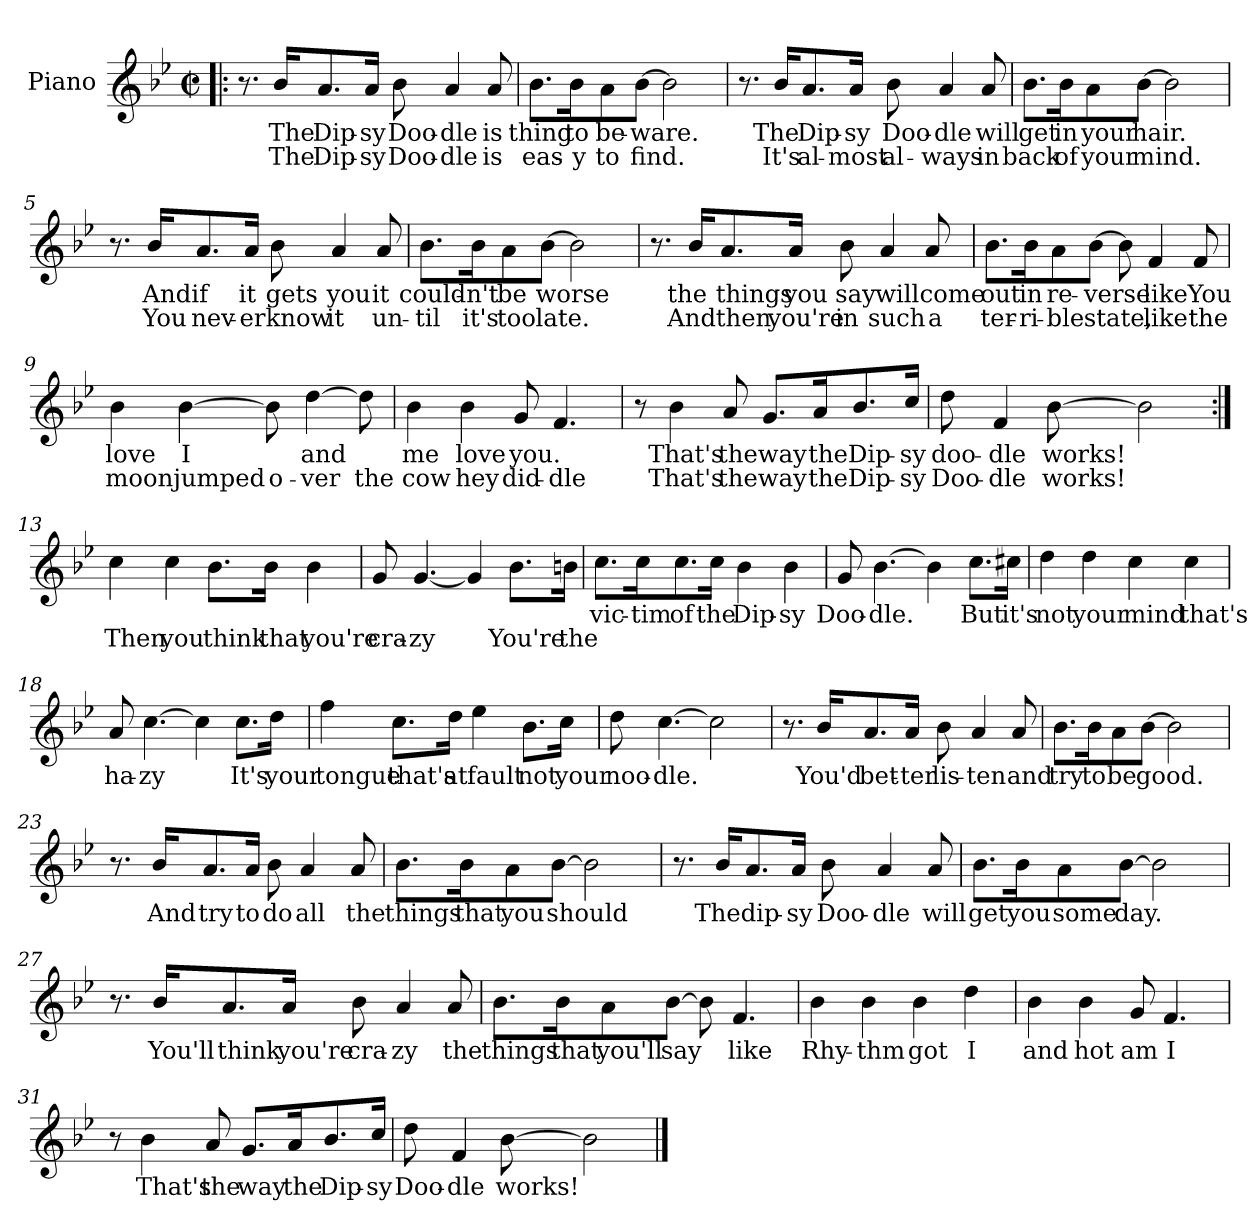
**kern	**text	**text
*part1	*part1	*part1
*staff1	*staff1	*staff1
*I"Piano	*	*
*I'Pno.	*	*
*clefG2	*	*
*k[b-e-]	*	*
*B-:	*	*
*M2/2	*	*
*met(c|)	*	*
=1!|:	=1!|:	=1!|:
8.r	.	.
16b-/KL	The	The
8.a/	Dip-	Dip-
16a/Jk	-sy	-sy
8b-\	Doo-	Doo-
4a/	-dle	-dle
8a/	is	is
=2	=2	=2
8.b-\L	thing	eas-
16b-\K	to	-y
8a\	be-	to
[8b-\J	-ware.	find.
2b-\]	.	.
!!LO:LB:g=z
=3	=3	=3
8.r	.	.
16b-/KL	The	It's
8.a/	Dip-	al-
16a/Jk	-sy	-most
8b-\	Doo-	al-
4a/	-dle	-ways
8a/	will	in
=4	=4	=4
8.b-\L	get	back
16b-\K	in	of
8a\	your	your
[8b-\J	hair.	mind.
2b-\]	.	.
!!LO:LB:g=z
=5	=5	=5
8.r	.	.
16b-/KL	And	You
8.a/	if	nev-
16a/Jk	it	-er
8b-\	gets	know
4a/	you	it
8a/	it	un-
=6	=6	=6
8.b-\L	could-	-til
16b-\K	-n't	it's
8a\	be	too
[8b-\J	worse	late.
2b-\]	.	.
!!LO:LB:g=z
=7	=7	=7
8.r	.	.
16b-/KL	the	And
8.a/	things	then
16a/Jk	you	you're
8b-\	say	in
4a/	will	such
8a/	come	a
=8	=8	=8
8.b-\L	out	ter-
16b-\K	in	-ri-
8a\	re-	-ble
[8b-\J	-verse	state,
8b-\]	.	.
4f/	like	like
8f/	You	the
!!LO:LB:g=z
=9	=9	=9
4b-\	love	moon
[4b-\	I	jumped
8b-\]	.	o-
[4dd\	and	-ver
8dd\]	.	the
=10	=10	=10
4b-\	me	cow
4b-\	love	hey
8g/	you.	did-
4.f/	.	-dle
=11	=11	=11
8r	.	.
4b-\	That's	That's
8a/	the	the
8.g/L	way	way
16a/K	the	the
8.b-/	Dip-	Dip-
16cc/Jk	-sy	-sy
!!LO:LB:g=z
=12	=12	=12
8dd\	doo-	Doo-
4f/	-dle	-dle
[8b-\	works!	works!
2b-\]	.	.
=13:|!	=13:|!	=13:|!
4cc\	.	Then
4cc\	.	you
8.b-\L	.	think
16b-\Jk	.	that
4b-\	.	you're
=14	=14	=14
8g/	.	cra-
[4.g/	.	-zy
4g/]	.	.
8.b-\L	.	You're
16bn\Jk	.	the
!!LO:LB:g=z
=15	=15	=15
8.cc\L	vic-	.
16cc\K	-tim	.
8.cc\	of	.
16cc\Jk	the	.
4b-\	Dip-	.
4b-\	-sy	.
=16	=16	=16
8g/	Doo-	.
[4.b-\	-dle.	.
4b-\]	.	.
8.cc\L	But	.
16cc#X\Jk	it's	.
=17	=17	=17
4dd\	not	.
4dd\	your	.
4cc\	mind	.
4cc\	that's	.
!!LO:PB:g=z
=18	=18	=18
8a/	ha-	.
[4.cc\	-zy	.
4cc\]	.	.
8.cc\L	It's	.
16dd\Jk	your	.
=19	=19	=19
4ff\	tongue	.
8.cc\L	that's	.
16dd\Jk	at	.
4ee-\	fault	.
8.b-\L	not	.
16cc\Jk	your	.
=20	=20	=20
8dd\	noo-	.
[4.cc\	-dle.	.
2cc\]	.	.
!!LO:LB:g=z
=21	=21	=21
8.r	.	.
16b-/KL	You'd	.
8.a/	bet-	.
16a/Jk	-ter	.
8b-\	lis-	.
4a/	-ten	.
8a/	and	.
=22	=22	=22
8.b-\L	try	.
16b-\K	to	.
8a\	be	.
[8b-\J	good.	.
2b-\]	.	.
=23	=23	=23
8.r	.	.
16b-/KL	And	.
8.a/	try	.
16a/Jk	to	.
8b-\	do	.
4a/	all	.
8a/	the	.
!!LO:LB:g=z
=24	=24	=24
8.b-\L	things	.
16b-\K	that	.
8a\	you	.
[8b-\J	should	.
2b-\]	.	.
=25	=25	=25
8.r	.	.
16b-/KL	The	.
8.a/	dip-	.
16a/Jk	-sy	.
8b-\	Doo-	.
4a/	-dle	.
8a/	will	.
=26	=26	=26
8.b-\L	get	.
16b-\K	you	.
8a\	some	.
[8b-\J	day.	.
2b-\]	.	.
!!LO:LB:g=z
=27	=27	=27
8.r	.	.
16b-/KL	You'll	.
8.a/	think	.
16a/Jk	you're	.
8b-\	cra-	.
4a/	-zy	.
8a/	the	.
=28	=28	=28
8.b-\L	things	.
16b-\K	that	.
8a\	you'll	.
[8b-\J	say	.
8b-\]	.	.
4.f/	like	.
=29	=29	=29
4b-\	Rhy-	.
4b-\	-thm	.
4b-\	got	.
4dd\	I	.
!!LO:LB:g=z
=30	=30	=30
4b-\	and	.
4b-\	hot	.
8g/	am	.
4.f/	I	.
=31	=31	=31
8r	.	.
4b-\	That's	.
8a/	the	.
8.g/L	way	.
16a/K	the	.
8.b-/	Dip-	.
16cc/Jk	-sy	.
=32	=32	=32
8dd\	Doo-	.
4f/	-dle	.
[8b-\	works!	.
2b-\]	.	.
==	==	==
*-	*-	*-
